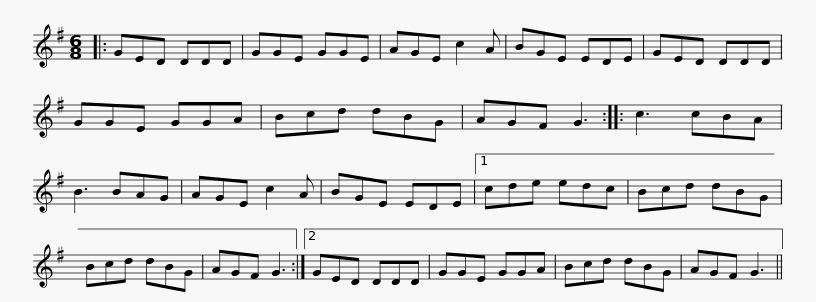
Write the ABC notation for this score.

X:1
L:1/8
M:6/8
I:linebreak $
K:G
V:1 treble
V:1
|: GED DDD | GGE GGE | AGE c2 A | BGE EDE | GED DDD | %5
 GGE GGA | Bcd dBG |$ AGF G3 :: c3 cBA | B3 BAG | %10
 AGE c2 A | BGE EDE |1 cde edc | Bcd dBG | Bcd dBG |$ %15
 AGF G3 :|2 GED DDD | GGE GGA | Bcd dBG | AGF G3 || %20
